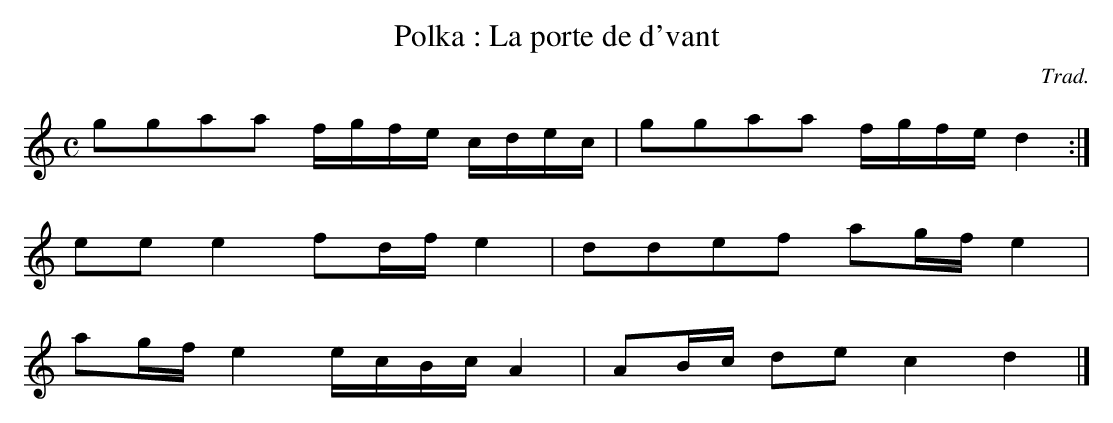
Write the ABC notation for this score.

X:1
T:Polka : La porte de d'vant
C:Trad.
M:C
K:C
ggaa f/2g/2f/2e/2 c/2d/2e/2c/2 | ggaa f/2g/2f/2e/2  d2 :|
ee e2 fd/2f/2  e2| ddef ag/2f/2e2|
ag/2f/2 e2 e/2c/2B/2c/2 A2| AB/2c/2 de c2 d2 |]
